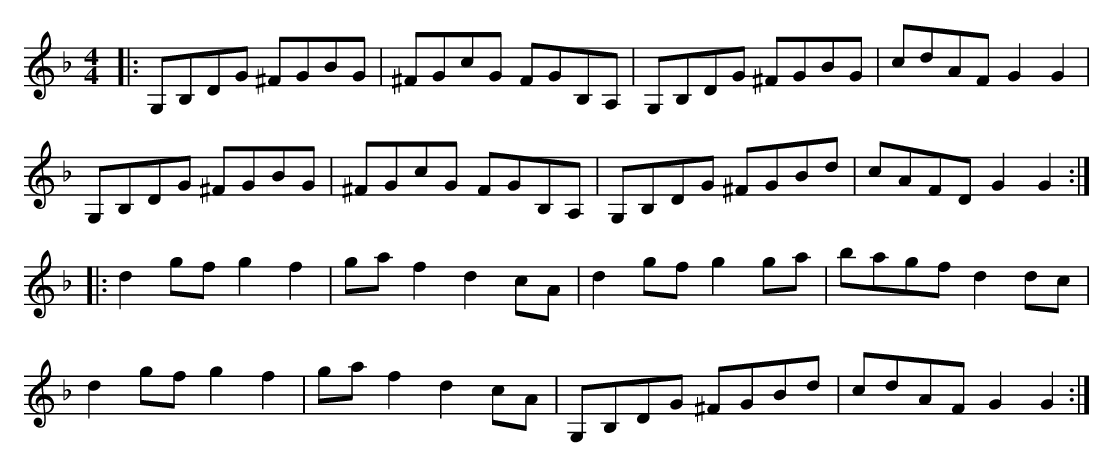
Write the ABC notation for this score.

X:1
M:4/4
K:Gdor
|:G,B,DG ^FGBG|^FGcG FGB,A,|G,B,DG ^FGBG|cdAF G2G2|
G,B,DG ^FGBG|^FGcG FGB,A,|G,B,DG ^FGBd|cAFD G2G2:|
|:d2gf g2f2|gaf2 d2cA|d2gf g2ga|bagf d2dc|
d2gf g2f2|gaf2 d2cA|G,B,DG ^FGBd|cdAF G2G2:|
